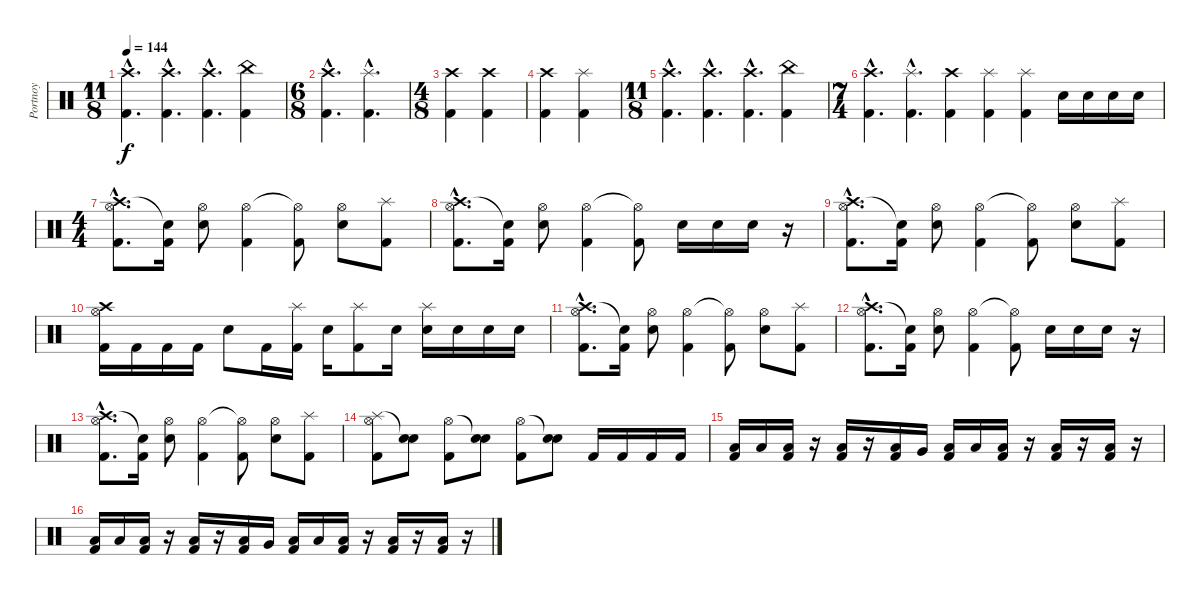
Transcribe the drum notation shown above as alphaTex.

\track ("Portnoy" "Portnoy") {instrument percussion}
\staff {score}
\articulation defaults
\ts (11 8)
\tempo 144
\clef neutral
\ks c
("Crash high (hit)"{hac} "Kick (hit) 2"{hac}).4{d dy f} ("Crash high (hit)"{hac} "Kick (hit) 2"{hac}).4{d} ("Crash high (hit)"{hac} "Kick (hit) 2"{hac}).4{d} ("China (hit)" "Kick (hit) 2").4 |
\ts (6 8)
("Crash high (hit)"{hac} "Kick (hit) 2"{hac}).4{d} ("Splash (hit)"{hac} "Kick (hit) 2"{hac}).4{d} |
\ts (4 8)
("Crash high (hit)" "Kick (hit) 2").4 ("Crash high (hit)" "Kick (hit) 2").4 |
("Crash high (hit)" "Kick (hit) 2").4 ("Splash (hit)" "Kick (hit) 2").4 |
\ts (11 8)
("Crash high (hit)"{hac} "Kick (hit) 2"{hac}).4{d} ("Crash high (hit)"{hac} "Kick (hit) 2"{hac}).4{d} ("Crash high (hit)"{hac} "Kick (hit) 2"{hac}).4{d} ("China (hit)" "Kick (hit) 2").4 |
\ts (7 4)
("Crash high (hit)"{hac} "Kick (hit) 2"{hac}).4{d} ("Splash (hit)"{hac} "Kick (hit) 2"{hac}).4{d} ("Crash high (hit)" "Kick (hit) 2").4 ("Splash (hit)" "Kick (hit) 2").4 ("Splash (hit)" "Kick (hit) 2").4 "Snare (hit) 2".16 "Snare (hit) 2".16 "Snare (hit) 2".16 "Snare (hit) 2".16 |
\ts (4 4)
("Crash high (hit)"{hac} "Hi-Hat (open)"{hac} "Kick (hit) 2"{hac}).8{d} ("Snare (hit)"{t} "Kick (hit) 2").16 ("Hi-Hat (open)" "Snare (hit) 2").8 ("Hi-Hat (open)" "Kick (hit) 2").4 ("Hi-Hat (open)"{t} "Kick (hit) 2").8 ("Hi-Hat (open)" "Snare (hit) 2").8 ("Splash (hit)" "Kick (hit) 2").8 |
("Crash high (hit)"{hac} "Hi-Hat (open)"{hac} "Kick (hit) 2"{hac}).8{d} ("Snare (hit)"{t} "Kick (hit) 2").16 ("Hi-Hat (open)" "Snare (hit) 2").8 ("Hi-Hat (open)" "Kick (hit) 2").4 ("Hi-Hat (open)"{t} "Kick (hit) 2").8 "Snare (hit) 2".16 "Snare (hit) 2".16 "Snare (hit) 2".16 r.16 |
("Crash high (hit)"{hac} "Hi-Hat (open)"{hac} "Kick (hit) 2"{hac}).8{d} ("Snare (hit)"{t} "Kick (hit) 2").16 ("Hi-Hat (open)" "Snare (hit) 2").8 ("Hi-Hat (open)" "Kick (hit) 2").4 ("Hi-Hat (open)"{t} "Kick (hit) 2").8 ("Hi-Hat (open)" "Snare (hit) 2").8 ("Splash (hit)" "Kick (hit) 2").8 |
("Crash high (hit)" "Hi-Hat (open)" "Kick (hit) 2").16 "Kick (hit) 2".16 "Kick (hit) 2".16 "Kick (hit) 2".16 "Snare (hit) 2".8 "Kick (hit) 2".16 ("Splash (hit)" "Kick (hit) 2").16 "Snare (hit) 2".16 ("Splash (hit)" "Kick (hit) 2").8 "Snare (hit) 2".16 ("Splash (hit)" "Snare (hit) 2").16 "Snare (hit) 2".16 "Snare (hit) 2".16 "Snare (hit) 2".16 |
("Crash high (hit)"{hac} "Hi-Hat (open)"{hac} "Kick (hit) 2"{hac}).8{d} ("Snare (hit)"{t} "Kick (hit) 2").16 ("Hi-Hat (open)" "Snare (hit) 2").8 ("Hi-Hat (open)" "Kick (hit) 2").4 ("Hi-Hat (open)"{t} "Kick (hit) 2").8 ("Hi-Hat (open)" "Snare (hit) 2").8 ("Splash (hit)" "Kick (hit) 2").8 |
("Crash high (hit)"{hac} "Hi-Hat (open)"{hac} "Kick (hit) 2"{hac}).8{d} ("Snare (hit)"{t} "Kick (hit) 2").16 ("Hi-Hat (open)" "Snare (hit) 2").8 ("Hi-Hat (open)" "Kick (hit) 2").4 ("Hi-Hat (open)"{t} "Kick (hit) 2").8 "Snare (hit) 2".16 "Snare (hit) 2".16 "Snare (hit) 2".16 r.16 |
("Crash high (hit)"{hac} "Hi-Hat (open)"{hac} "Kick (hit) 2"{hac}).8{d} ("Snare (hit)"{t} "Kick (hit) 2").16 ("Hi-Hat (open)" "Snare (hit) 2").8 ("Hi-Hat (open)" "Kick (hit) 2").4 ("Hi-Hat (open)"{t} "Kick (hit) 2").8 ("Hi-Hat (open)" "Snare (hit) 2").8 ("Splash (hit)" "Kick (hit) 2").8 |
("Splash (hit)" "Hi-Hat (open)" "Kick (hit) 2").8 ("Snare (hit)"{t} "Snare (hit) 2").8 ("Hi-Hat (open)" "Kick (hit) 2").8 ("Snare (hit)"{t} "Snare (hit) 2").8 ("Hi-Hat (open)" "Kick (hit) 2").8 ("Snare (hit)"{t} "Snare (hit) 2").8 "Kick (hit) 2".16 "Kick (hit) 2".16 "Kick (hit) 2".16 "Kick (hit) 2".16 |
("Low Floor Tom (hit)" "Kick (hit) 2").16 "Low Tom (hit)".16 ("Low Floor Tom (hit)" "Kick (hit) 2").16 r.16 ("Low Floor Tom (hit)" "Kick (hit) 2").16 r.16 ("Low Floor Tom (hit)" "Kick (hit) 2").16 "Very Low Tom (hit)".16 ("Low Floor Tom (hit)" "Kick (hit) 2").16 "Low Tom (hit)".16 ("Low Floor Tom (hit)" "Kick (hit) 2").16 r.16 ("Low Floor Tom (hit)" "Kick (hit) 2").16 r.16 ("Low Floor Tom (hit)" "Kick (hit) 2").16 r.16 |
("Low Floor Tom (hit)" "Kick (hit) 2").16 "Low Tom (hit)".16 ("Low Floor Tom (hit)" "Kick (hit) 2").16 r.16 ("Low Floor Tom (hit)" "Kick (hit) 2").16 r.16 ("Low Floor Tom (hit)" "Kick (hit) 2").16 "Very Low Tom (hit)".16 ("Low Floor Tom (hit)" "Kick (hit) 2").16 "Low Tom (hit)".16 ("Low Floor Tom (hit)" "Kick (hit) 2").16 r.16 ("Low Floor Tom (hit)" "Kick (hit) 2").16 r.16 ("Low Floor Tom (hit)" "Kick (hit) 2").16 r.16
